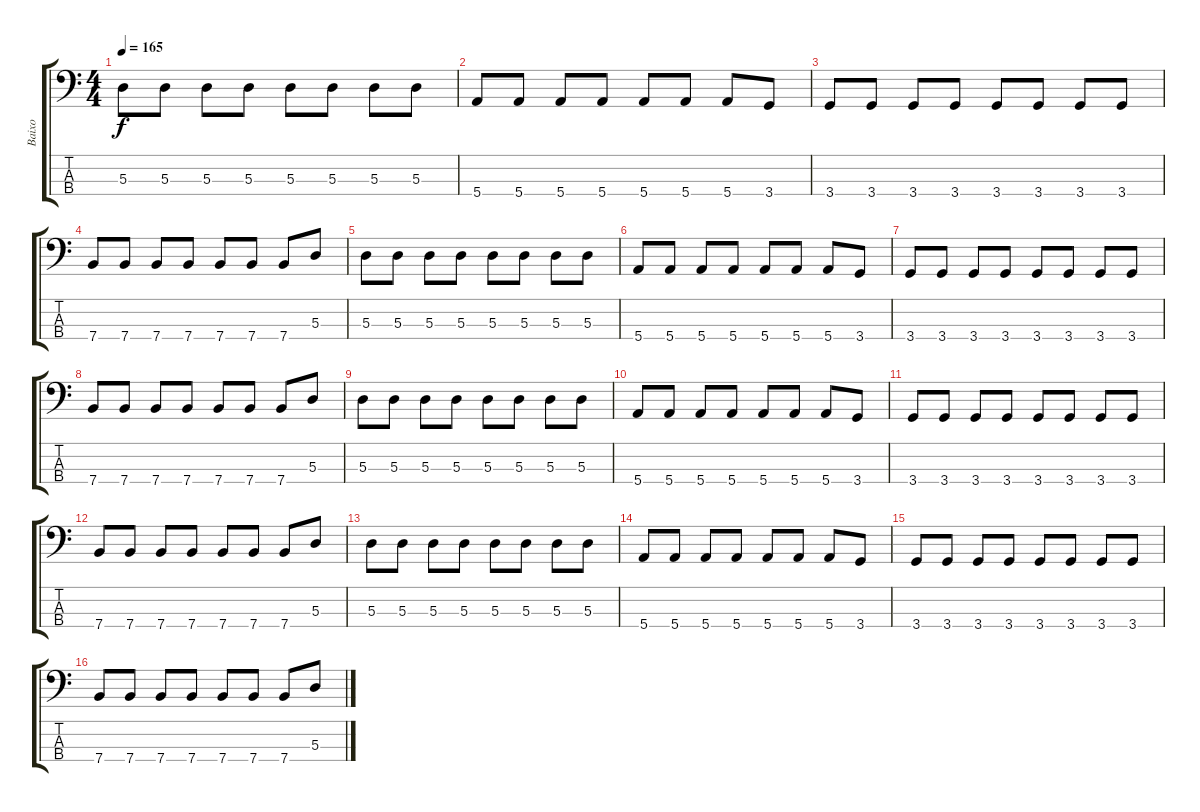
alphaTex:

\track ("Baixo" "Baixo") {instrument electricbassfinger}
\staff {score tabs}
\tuning (G2 D2 A1 E1) {hide}
\ts (4 4)
\tempo 165
\clef f4
\ks c
5.3.8{dy f} 5.3.8 5.3.8 5.3.8 5.3.8 5.3.8 5.3.8 5.3.8 |
5.4.8 5.4.8 5.4.8 5.4.8 5.4.8 5.4.8 5.4.8 3.4.8 |
3.4.8 3.4.8 3.4.8 3.4.8 3.4.8 3.4.8 3.4.8 3.4.8 |
7.4.8 7.4.8 7.4.8 7.4.8 7.4.8 7.4.8 7.4.8 5.3.8 |
5.3.8 5.3.8 5.3.8 5.3.8 5.3.8 5.3.8 5.3.8 5.3.8 |
5.4.8 5.4.8 5.4.8 5.4.8 5.4.8 5.4.8 5.4.8 3.4.8 |
3.4.8 3.4.8 3.4.8 3.4.8 3.4.8 3.4.8 3.4.8 3.4.8 |
7.4.8 7.4.8 7.4.8 7.4.8 7.4.8 7.4.8 7.4.8 5.3.8 |
5.3.8 5.3.8 5.3.8 5.3.8 5.3.8 5.3.8 5.3.8 5.3.8 |
5.4.8 5.4.8 5.4.8 5.4.8 5.4.8 5.4.8 5.4.8 3.4.8 |
3.4.8 3.4.8 3.4.8 3.4.8 3.4.8 3.4.8 3.4.8 3.4.8 |
7.4.8 7.4.8 7.4.8 7.4.8 7.4.8 7.4.8 7.4.8 5.3.8 |
5.3.8 5.3.8 5.3.8 5.3.8 5.3.8 5.3.8 5.3.8 5.3.8 |
5.4.8 5.4.8 5.4.8 5.4.8 5.4.8 5.4.8 5.4.8 3.4.8 |
3.4.8 3.4.8 3.4.8 3.4.8 3.4.8 3.4.8 3.4.8 3.4.8 |
7.4.8 7.4.8 7.4.8 7.4.8 7.4.8 7.4.8 7.4.8 5.3.8
